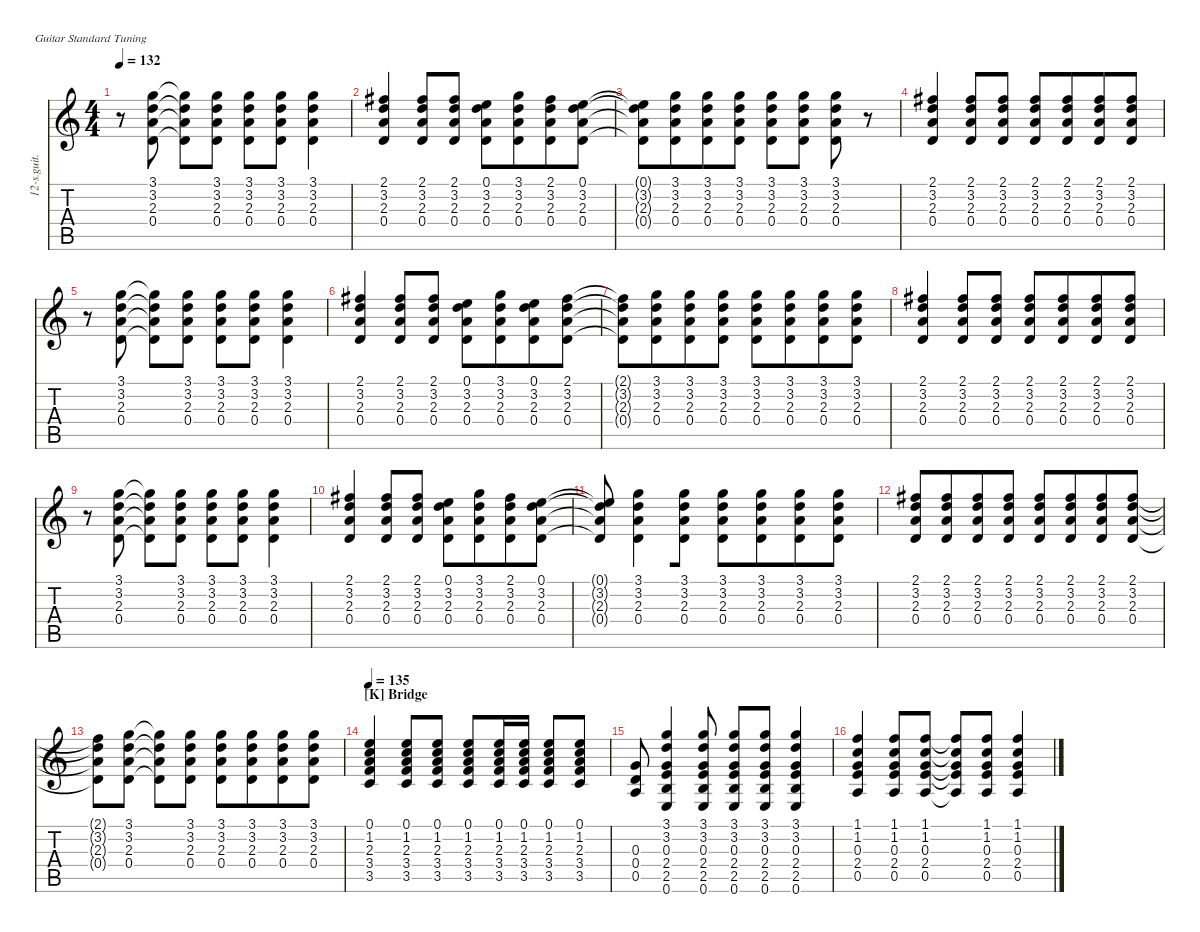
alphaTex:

\defaultSystemsLayout 4
\hideDynamics
\bracketExtendMode nobrackets
\track ("E.Guitar II" "12-s.guit.") {solo instrument acousticguitarsteel}
\staff {score tabs}
\tuning (E4 B3 G3 D3 A2 E2)
\ts (4 4)
\tempo 132
\clef g2
\ks c
r.8{dy mf} (3.1 3.2 2.3 0.4).8 (3.1{t} 3.2{t} 2.3{t} 0.4{t}).8 (3.1 3.2 2.3 0.4).8 (3.1 3.2 2.3 0.4).8 (3.1 3.2 2.3 0.4).8 (3.1 3.2 2.3 0.4).4 |
(2.1{acc #} 3.2 2.3 0.4).4 (2.1{acc #} 3.2 2.3 0.4).8 (2.1{acc #} 3.2 2.3 0.4).8 (0.1 3.2 2.3 0.4).8 (3.1 3.2 2.3 0.4).8{beam merge} (2.1{acc #} 3.2 2.3 0.4).8 (0.1 3.2 2.3 0.4).8 |
(0.1{t} 3.2{t} 2.3{t} 0.4{t}).8 (3.1 3.2 2.3 0.4).8{beam merge} (3.1 3.2 2.3 0.4).8 (3.1 3.2 2.3 0.4).8 (3.1 3.2 2.3 0.4).8 (3.1 3.2 2.3 0.4).8 (3.1 3.2 2.3 0.4).8 r.8 |
(2.1{acc #} 3.2 2.3 0.4).4 (2.1{acc #} 3.2 2.3 0.4).8 (2.1{acc #} 3.2 2.3 0.4).8 (2.1{acc #} 3.2 2.3 0.4).8 (2.1{acc #} 3.2 2.3 0.4).8{beam merge} (2.1{acc #} 3.2 2.3 0.4).8 (2.1{acc #} 3.2 2.3 0.4).8 |
r.8 (3.1 3.2 2.3 0.4).8 (3.1{t} 3.2{t} 2.3{t} 0.4{t}).8 (3.1 3.2 2.3 0.4).8 (3.1 3.2 2.3 0.4).8 (3.1 3.2 2.3 0.4).8 (3.1 3.2 2.3 0.4).4 |
(2.1{acc #} 3.2 2.3 0.4).4 (2.1{acc #} 3.2 2.3 0.4).8 (2.1{acc #} 3.2 2.3 0.4).8 (0.1 3.2 2.3 0.4).8 (3.1 3.2 2.3 0.4).8{beam merge} (0.1 3.2 2.3 0.4).8 (2.1{acc #} 3.2 2.3 0.4).8 |
(2.1{t acc #} 3.2{t} 2.3{t} 0.4{t}).8 (3.1 3.2 2.3 0.4).8{beam merge} (3.1 3.2 2.3 0.4).8 (3.1 3.2 2.3 0.4).8 (3.1 3.2 2.3 0.4).8 (3.1 3.2 2.3 0.4).8{beam merge} (3.1 3.2 2.3 0.4).8 (3.1 3.2 2.3 0.4).8 |
(2.1{acc #} 3.2 2.3 0.4).4 (2.1{acc #} 3.2 2.3 0.4).8 (2.1{acc #} 3.2 2.3 0.4).8 (2.1{acc #} 3.2 2.3 0.4).8 (2.1{acc #} 3.2 2.3 0.4).8{beam merge} (2.1{acc #} 3.2 2.3 0.4).8 (2.1{acc #} 3.2 2.3 0.4).8 |
r.8 (3.1 3.2 2.3 0.4).8 (3.1{t} 3.2{t} 2.3{t} 0.4{t}).8 (3.1 3.2 2.3 0.4).8 (3.1 3.2 2.3 0.4).8 (3.1 3.2 2.3 0.4).8 (3.1 3.2 2.3 0.4).4 |
(2.1{acc #} 3.2 2.3 0.4).4 (2.1{acc #} 3.2 2.3 0.4).8 (2.1{acc #} 3.2 2.3 0.4).8 (0.1 3.2 2.3 0.4).8 (3.1 3.2 2.3 0.4).8{beam merge} (2.1{acc #} 3.2 2.3 0.4).8 (0.1 3.2 2.3 0.4).8 |
(0.1{t} 3.2{t} 2.3{t} 0.4{t}).8 (3.1 3.2 2.3 0.4).4{beam merge} (3.1 3.2 2.3 0.4).8{beam split} (3.1 3.2 2.3 0.4).8{beam merge} (3.1 3.2 2.3 0.4).8{beam merge} (3.1 3.2 2.3 0.4).8{beam merge} (3.1 3.2 2.3 0.4).8{beam merge} |
(2.1{acc #} 3.2 2.3 0.4).8 (2.1{acc #} 3.2 2.3 0.4).8{beam merge} (2.1{acc #} 3.2 2.3 0.4).8 (2.1{acc #} 3.2 2.3 0.4).8 (2.1{acc #} 3.2 2.3 0.4).8 (2.1{acc #} 3.2 2.3 0.4).8{beam merge} (2.1{acc #} 3.2 2.3 0.4).8 (2.1{acc #} 3.2 2.3 0.4).8 |
(2.1{t acc #} 3.2{t} 2.3{t} 0.4{t}).8{beam merge} (3.1 3.2 2.3 0.4).8{beam split} (3.1{t} 3.2{t} 2.3{t} 0.4{t}).8{beam merge} (3.1 3.2 2.3 0.4).8{beam split} (3.1 3.2 2.3 0.4).8{beam merge} (3.1 3.2 2.3 0.4).8{beam merge} (3.1 3.2 2.3 0.4).8{beam merge} (3.1 3.2 2.3 0.4).8{beam merge} |
\section ("K" "Bridge")
\tempo 135
(3.5 3.4 2.3 1.2 0.1).4 (3.5 3.4 2.3 1.2 0.1).8 (3.5 3.4 2.3 1.2 0.1).8 (3.5 3.4 2.3 1.2 0.1).8 (3.5 3.4 2.3 1.2 0.1).16 (3.5 3.4 2.3 1.2 0.1).16 (3.5 3.4 2.3 1.2 0.1).8 (3.5 3.4 2.3 1.2 0.1).8 |
(0.5 0.4 0.3).8 (0.6 2.5 2.4 0.3 3.2 3.1).4 (0.6 2.5 2.4 0.3 3.2 3.1).8 (0.6 2.5 2.4 0.3 3.2 3.1).8 (0.6 2.5 2.4 0.3 3.2 3.1).8 (0.6 2.5 2.4 0.3 3.2 3.1).4 |
(1.1 1.2 0.3 2.4 0.5).4 (1.1 1.2 0.3 2.4 0.5).8 (1.1 1.2 0.3 2.4 0.5).8 (1.1{t} 1.2{t} 0.3{t} 2.4{t} 0.5{t}).8 (1.1 1.2 0.3 2.4 0.5).8 (1.1 1.2 0.3 2.4 0.5).4
